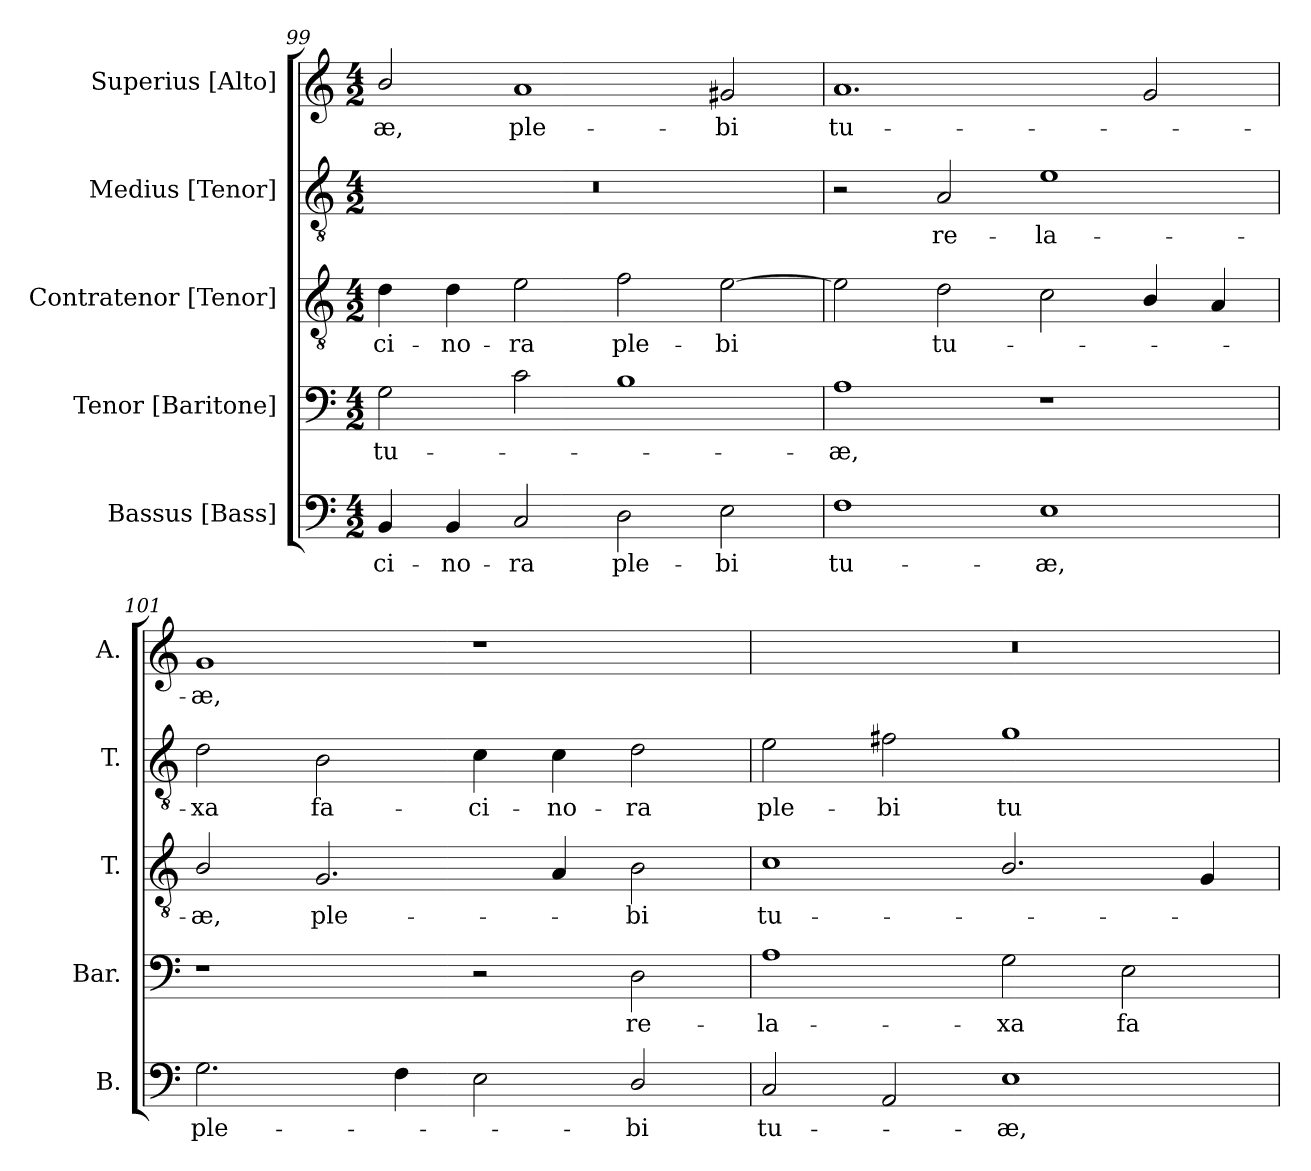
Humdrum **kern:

**kern	**text	**kern	**text	**kern	**text	**kern	**text	**kern	**text
*part5	*part5	*part4	*part4	*part3	*part3	*part2	*part2	*part1	*part1
*staff5	*staff5	*staff4	*staff4	*staff3	*staff3	*staff2	*staff2	*staff1	*staff1
*I"Bassus [Bass]	*	*I"Tenor [Baritone]	*	*I"Contratenor [Tenor]	*	*I"Medius [Tenor]	*	*I"Superius [Alto]	*
*I'B.	*	*I'Bar.	*	*I'T.	*	*I'T.	*	*I'A.	*
*clefF4	*	*clefF4	*	*clefGv2	*	*clefGv2	*	*clefG2	*
*	*	*	*	*ITrd7c12	*	*ITrd7c12	*	*	*
*k[]	*	*k[]	*	*k[]	*	*k[]	*	*k[]	*
*C:	*	*C:	*	*C:	*	*C:	*	*C:	*
*M4/2	*	*M4/2	*	*M4/2	*	*M4/2	*	*M4/2	*
=99	=99	=99	=99	=99	=99	=99	=99	=99	=99
!	!LO:LY:b:color=#000000	!	!	!	!	!	!	!	!
!	!	!	!LO:LY:b:color=#000000	!	!	!	!	!	!
!	!	!	!	!	!LO:LY:b:color=#000000	!LO:N:vis=1	!	!	!
!	!	!	!	!	!	!	!	!	!LO:LY:b:color=#000000
4BBi/	-ci-	2Gi\	tu-	4Di\	-ci-	0r	.	2bi/	-æ,
!	!LO:LY:b:color=#000000	!	!	!	!	!	!	!	!
!	!	!	!	!	!LO:LY:b:color=#000000	!	!	!	!
4BBi/	-no-	.	.	4Di\	-no-	.	.	.	.
!	!LO:LY:b:color=#000000	!	!	!	!	!	!	!	!
!	!	!	!	!	!LO:LY:b:color=#000000	!	!	!	!
!	!	!	!	!	!	!	!	!	!LO:LY:b:color=#000000
2Ci/	-ra	2ci\	.	2Ei\	-ra	.	.	1ai	ple-
!	!LO:LY:b:color=#000000	!	!	!	!	!	!	!	!
!	!	!	!	!	!LO:LY:b:color=#000000	!	!	!	!
2Di\	ple-	1Bi	.	2Fi\	ple-	.	.	.	.
!	!LO:LY:b:color=#000000	!	!	!	!	!	!	!	!
!	!	!	!	!	!LO:LY:b:color=#000000	!	!	!	!
!	!	!	!	!	!	!	!	!	!LO:LY:b:color=#000000
2Ei\	-bi	.	.	[2Ei\	-bi	.	.	2g#Xi/	-bi
!!LO:LB:g=z
=100	=100	=100	=100	=100	=100	=100	=100	=100	=100
!	!LO:LY:b:color=#000000	!	!	!	!	!	!	!	!
!	!	!	!LO:LY:b:color=#000000	!	!	!	!	!	!
!	!	!	!	!	!	!	!	!	!LO:LY:b:color=#000000
1Fi	tu-	1Ai	-æ,	2Ei\]	.	2r	.	1.ai	tu-
!	!	!	!	!	!LO:LY:b:color=#000000	!	!	!	!
!	!	!	!	!	!	!	!LO:LY:b:color=#000000	!	!
.	.	.	.	2Di\	tu-	2AAi/	re-	.	.
!	!LO:LY:b:color=#000000	!	!	!	!	!	!	!	!
!	!	!	!	!	!	!	!LO:LY:b:color=#000000	!	!
1Ei	-æ,	1r	.	2Ci\	.	1Ei	-la-	.	.
.	.	.	.	4BBi/	.	.	.	2gi/	.
.	.	.	.	4AAi/	.	.	.	.	.
=101	=101	=101	=101	=101	=101	=101	=101	=101	=101
!	!LO:LY:b:color=#000000	!	!	!	!	!	!	!	!
!	!	!	!	!	!LO:LY:b:color=#000000	!	!	!	!
!	!	!	!	!	!	!	!LO:LY:b:color=#000000	!	!
!	!	!	!	!	!	!	!	!	!LO:LY:b:color=#000000
2.Gi\	ple-	1r	.	2BBi/	-æ,	2Di\	-xa	1gi	-æ,
!	!	!	!	!	!LO:LY:b:color=#000000	!	!	!	!
!	!	!	!	!	!	!	!LO:LY:b:color=#000000	!	!
.	.	.	.	2.GGi/	ple-	2BBi\	fa-	.	.
4Fi\	.	.	.	.	.	.	.	.	.
!	!	!	!	!	!	!	!LO:LY:b:color=#000000	!	!
2Ei\	.	2r	.	.	.	4Ci\	-ci-	1r	.
!	!	!	!	!	!	!	!LO:LY:b:color=#000000	!	!
.	.	.	.	4AAi/	.	4Ci\	-no-	.	.
!	!LO:LY:b:color=#000000	!	!	!	!	!	!	!	!
!	!	!	!LO:LY:b:color=#000000	!	!	!	!	!	!
!	!	!	!	!	!LO:LY:b:color=#000000	!	!	!	!
!	!	!	!	!	!	!	!LO:LY:b:color=#000000	!	!
2Di/	-bi	2Di\	re-	2BBi\	-bi	2Di\	-ra	.	.
=102	=102	=102	=102	=102	=102	=102	=102	=102	=102
!	!LO:LY:b:color=#000000	!	!	!	!	!	!	!	!
!	!	!	!LO:LY:b:color=#000000	!	!	!	!	!	!
!	!	!	!	!	!LO:LY:b:color=#000000	!	!	!	!
!	!	!	!	!	!	!	!LO:LY:b:color=#000000	!LO:N:vis=1	!
2Ci/	tu-	1Ai	-la-	1Ci	tu-	2Ei\	ple-	0r	.
!	!	!	!	!	!	!	!LO:LY:b:color=#000000	!	!
2AAi/	.	.	.	.	.	2F#Xi\	-bi	.	.
!	!LO:LY:b:color=#000000	!	!	!	!	!	!	!	!
!	!	!	!LO:LY:b:color=#000000	!	!	!	!	!	!
!	!	!	!	!	!	!	!LO:LY:b:color=#000000	!	!
1Ei	-æ,	2Gi\	-xa	2.BBi/	.	1Gi	tu-	.	.
!	!	!	!LO:LY:b:color=#000000	!	!	!	!	!	!
.	.	2Ei\	fa-	.	.	.	.	.	.
.	.	.	.	4GGi/	.	.	.	.	.
=	=	=	=	=	=	=	=	=	=
*-	*-	*-	*-	*-	*-	*-	*-	*-	*-
